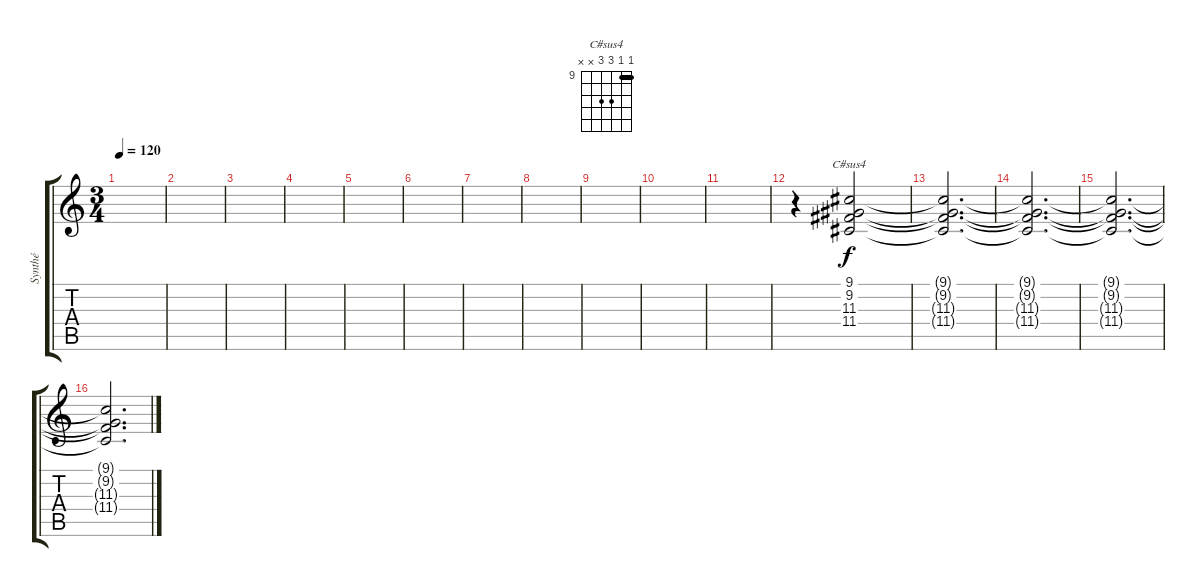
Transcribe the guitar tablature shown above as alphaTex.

\track ("Synthé" "Synthé") {instrument rockorgan}
\staff {score tabs}
\tuning (E4 B3 G3 D3 A2 E2) {hide}
\chord ("C#sus4" 9 9 11 11 x x) {firstfret 9 barre 9}
\ts (3 4)
\tempo 120
\clef g2
\ks c
|
|
|
|
|
|
|
|
|
|
|
r.4 (9.1 9.2 11.3 11.4).2{ch "C#sus4" volume 10} |
(9.1{t} 9.2{t} 11.3{t} 11.4{t}).2{d} |
(9.1{t} 9.2{t} 11.3{t} 11.4{t}).2{d} |
(9.1{t} 9.2{t} 11.3{t} 11.4{t}).2{d} |
(9.1{t} 9.2{t} 11.3{t} 11.4{t}).2{d}
